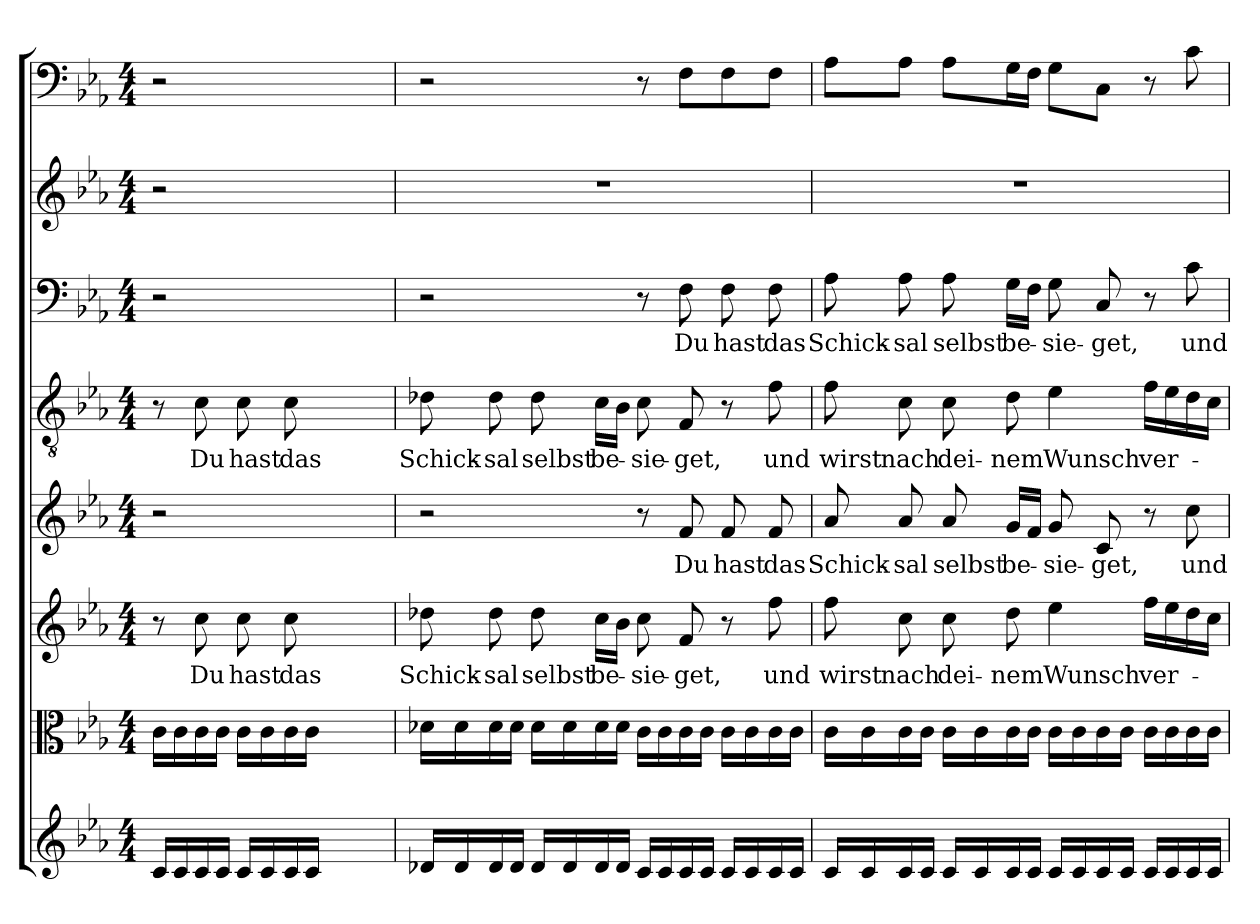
**kern	**kern	**kern	**text	**kern	**text	**kern	**text	**kern	**text	**kern	**kern
*part8	*part7	*part6	*part6	*part5	*part5	*part4	*part4	*part3	*part3	*part2	*part1
*staff8	*staff7	*staff6	*staff6	*staff5	*staff5	*staff4	*staff4	*staff3	*staff3	*staff2	*staff1
*clefG2	*clefC3	*clefG2	*	*clefG2	*	*clefGv2	*	*clefF4	*	*clefG2	*clefF4
*k[b-e-a-]	*k[b-e-a-]	*k[b-e-a-]	*	*k[b-e-a-]	*	*k[b-e-a-]	*	*k[b-e-a-]	*	*k[b-e-a-]	*k[b-e-a-]
*c:	*c:	*c:	*	*c:	*	*c:	*	*c:	*	*c:	*c:
*M4/4	*M4/4	*M4/4	*	*M4/4	*	*M4/4	*	*M4/4	*	*M4/4	*M4/4
=	=	=	=	=	=	=	=	=	=	=	=
16c/LL	16c\LL	8r	.	2r	.	8r	.	2r	.	2r	2r
16c/	16c\	.	.	.	.	.	.	.	.	.	.
16c/	16c\	8cc\	Du	.	.	8c\	Du	.	.	.	.
16c/JJ	16c\JJ	.	.	.	.	.	.	.	.	.	.
16c/LL	16c\LL	8cc\	hast	.	.	8c\	hast	.	.	.	.
16c/	16c\	.	.	.	.	.	.	.	.	.	.
16c/	16c\	8cc\	das	.	.	8c\	das	.	.	.	.
16c/JJ	16c\JJ	.	.	.	.	.	.	.	.	.	.
2ryy	2ryy	2ryy	.	2ryy	.	2ryy	.	2ryy	.	2ryy	2ryy
=1	=1	=1	=1	=1	=1	=1	=1	=1	=1	=1	=1
16d-X/LL	16d-X\LL	8dd-X\	Schick-	2r	.	8d-X\	Schick-	2r	.	1r	2r
16d-/	16d-\	.	.	.	.	.	.	.	.	.	.
16d-/	16d-\	8dd-\	-sal	.	.	8d-\	-sal	.	.	.	.
16d-/JJ	16d-\JJ	.	.	.	.	.	.	.	.	.	.
16d-/LL	16d-\LL	8dd-\	selbst	.	.	8d-\	selbst	.	.	.	.
16d-/	16d-\	.	.	.	.	.	.	.	.	.	.
16d-/	16d-\	16cc\LL	be-	.	.	16c\LL	be-	.	.	.	.
16d-/JJ	16d-\JJ	16b-\JJ	.	.	.	16B-\JJ	.	.	.	.	.
16c/LL	16c\LL	8cc\	-sie-	8r	.	8c\	-sie-	8r	.	.	8r
16c/	16c\	.	.	.	.	.	.	.	.	.	.
16c/	16c\	8f/	-get,	8f/	Du	8F/	-get,	8F\	Du	.	8F\L
16c/JJ	16c\JJ	.	.	.	.	.	.	.	.	.	.
16c/LL	16c\LL	8r	.	8f/	hast	8r	.	8F\	hast	.	8F\
16c/	16c\	.	.	.	.	.	.	.	.	.	.
16c/	16c\	8ff\	und	8f/	das	8f\	und	8F\	das	.	8F\J
16c/JJ	16c\JJ	.	.	.	.	.	.	.	.	.	.
=2	=2	=2	=2	=2	=2	=2	=2	=2	=2	=2	=2
16c/LL	16c\LL	8ff\	wirst	8a-/	Schick-	8f\	wirst	8A-\	Schick-	1r	8A-\L
16c/	16c\	.	.	.	.	.	.	.	.	.	.
16c/	16c\	8cc\	nach	8a-/	-sal	8c\	nach	8A-\	-sal	.	8A-\J
16c/JJ	16c\JJ	.	.	.	.	.	.	.	.	.	.
16c/LL	16c\LL	8cc\	dei-	8a-/	selbst	8c\	dei-	8A-\	selbst	.	8A-\L
16c/	16c\	.	.	.	.	.	.	.	.	.	.
16c/	16c\	8dd\	-nem	16g/LL	be-	8d\	-nem	16G\LL	be-	.	16G\L
16c/JJ	16c\JJ	.	.	16f/JJ	.	.	.	16F\JJ	.	.	16F\JJ
16c/LL	16c\LL	4ee-\	Wunsch	8g/	-sie-	4e-\	Wunsch	8G\	-sie-	.	8G\L
16c/	16c\	.	.	.	.	.	.	.	.	.	.
16c/	16c\	.	.	8c/	-get,	.	.	8C/	-get,	.	8C\J
16c/JJ	16c\JJ	.	.	.	.	.	.	.	.	.	.
16c/LL	16c\LL	16ff\LL	ver-	8r	.	16f\LL	ver-	8r	.	.	8r
16c/	16c\	16ee-\	.	.	.	16e-\	.	.	.	.	.
16c/	16c\	16dd\	.	8cc\	und	16d\	.	8c\	und	.	8c\
16c/JJ	16c\JJ	16cc\JJ	.	.	.	16c\JJ	.	.	.	.	.
=	=	=	=	=	=	=	=	=	=	=	=
*-	*-	*-	*-	*-	*-	*-	*-	*-	*-	*-	*-
